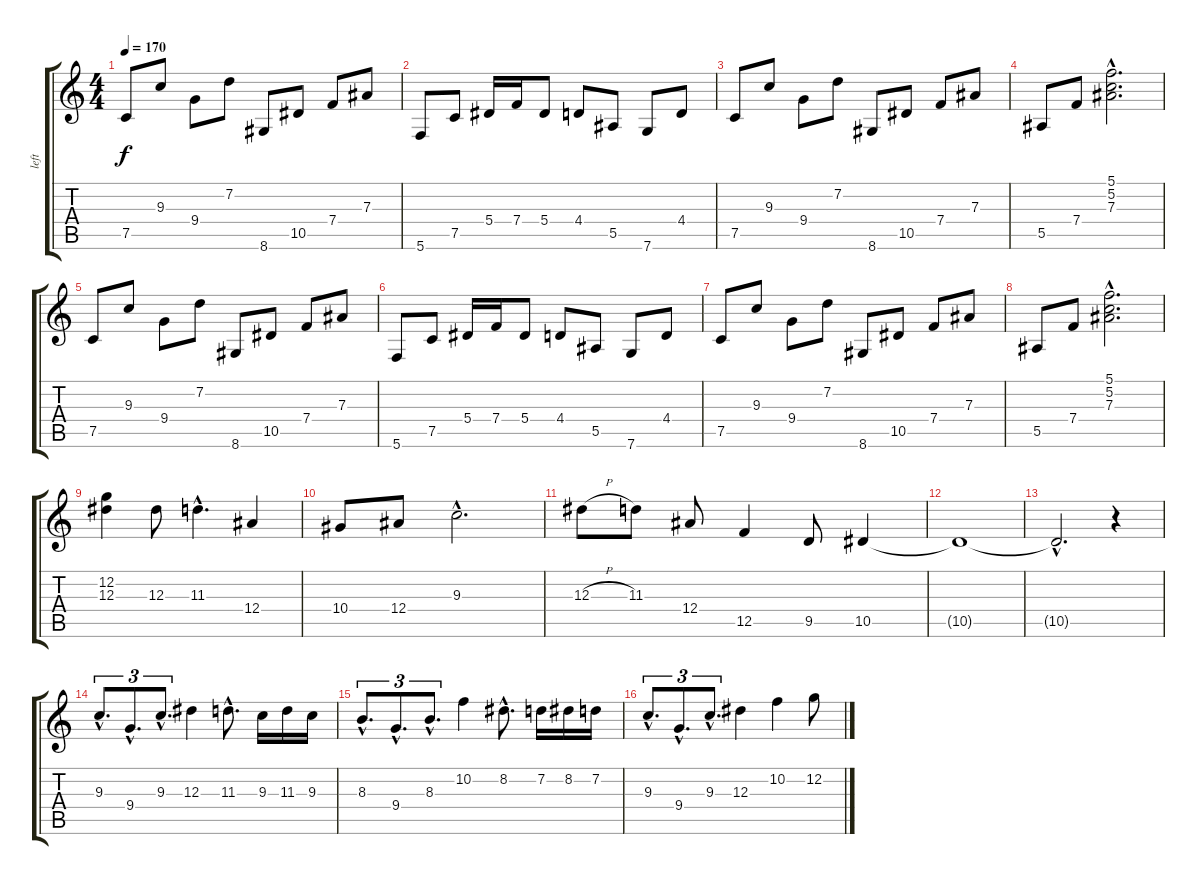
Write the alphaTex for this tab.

\track ("left" "left") {instrument distortionguitar}
\staff {score tabs}
\tuning (C4 G3 Eb3 Bb2 F2 C2) {hide}
\ts (4 4)
\tempo 170
\clef g2
\ks c
7.5.8{dy f instrument distortionguitar} 9.3.8 9.4.8 7.2.8 8.6.8 10.5.8 7.4.8 7.3.8 |
5.6.8 7.5.8 5.4.16 7.4.16 5.4.8 4.4.8 5.5.8 7.6.8 4.4.8 |
7.5.8 9.3.8 9.4.8 7.2.8 8.6.8 10.5.8 7.4.8 7.3.8 |
5.5.8 7.4.8 (5.1{hac} 5.2{hac} 7.3{hac}).2{d} |
7.5.8 9.3.8 9.4.8 7.2.8 8.6.8 10.5.8 7.4.8 7.3.8 |
5.6.8 7.5.8 5.4.16 7.4.16 5.4.8 4.4.8 5.5.8 7.6.8 4.4.8 |
7.5.8 9.3.8 9.4.8 7.2.8 8.6.8 10.5.8 7.4.8 7.3.8 |
5.5.8 7.4.8 (5.1{hac} 5.2{hac} 7.3{hac}).2{d} |
(12.2 12.3).4 12.3.8 11.3{hac}.4{d} 12.4.4 |
10.4.8 12.4.8 9.3{hac}.2{d} |
12.3{h}.8 11.3.8 12.4.8 12.5.4 9.5.8 10.5.4 |
10.5{t}.1 |
10.5{hac t}.2{d} r.4 |
9.3{hac}.8{d tu (3 2)} 9.4{hac}.8{d tu (3 2)} 9.3{hac}.8{d tu (3 2)} 12.3.4 11.3{hac}.8{d} 9.3.16 11.3.16 9.3.16 |
8.3{hac}.8{d tu (3 2)} 9.4{hac}.8{d tu (3 2)} 8.3{hac}.8{d tu (3 2)} 10.2.4 8.2{hac}.8{d} 7.2.16 8.2.16 7.2.16 |
9.3{hac}.8{d tu (3 2)} 9.4{hac}.8{d tu (3 2)} 9.3{hac}.8{d tu (3 2)} 12.3.4 10.2.4 12.2.8
